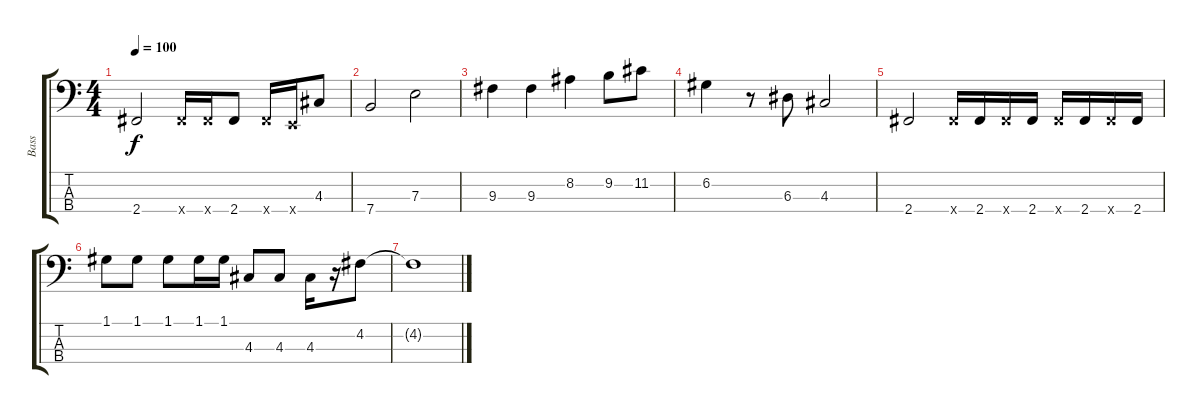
\track ("Bass" "Bass") {instrument electricbassfinger}
\staff {score tabs}
\tuning (G2 D2 A1 E1) {hide}
\ts (4 4)
\tempo 100
\clef f4
\ks c
2.4.2{dy f} 2.4{x}.16 2.4{x}.16 2.4.8 2.4{x}.16 0.4{x}.16 4.3.8 |
7.4.2 7.3.2 |
9.3.4 9.3.4 8.2.4 9.2.8 11.2.8 |
6.2.4 r.8 6.3.8 4.3.2 |
2.4.2 2.4{x}.16 2.4.16 2.4{x}.16 2.4.16 2.4{x}.16 2.4.16 2.4{x}.16 2.4.16 |
1.1.8 1.1.8 1.1.8 1.1.16 1.1.16 4.3.8 4.3.8 4.3.16 r.16 4.2.8 |
4.2{t}.1
